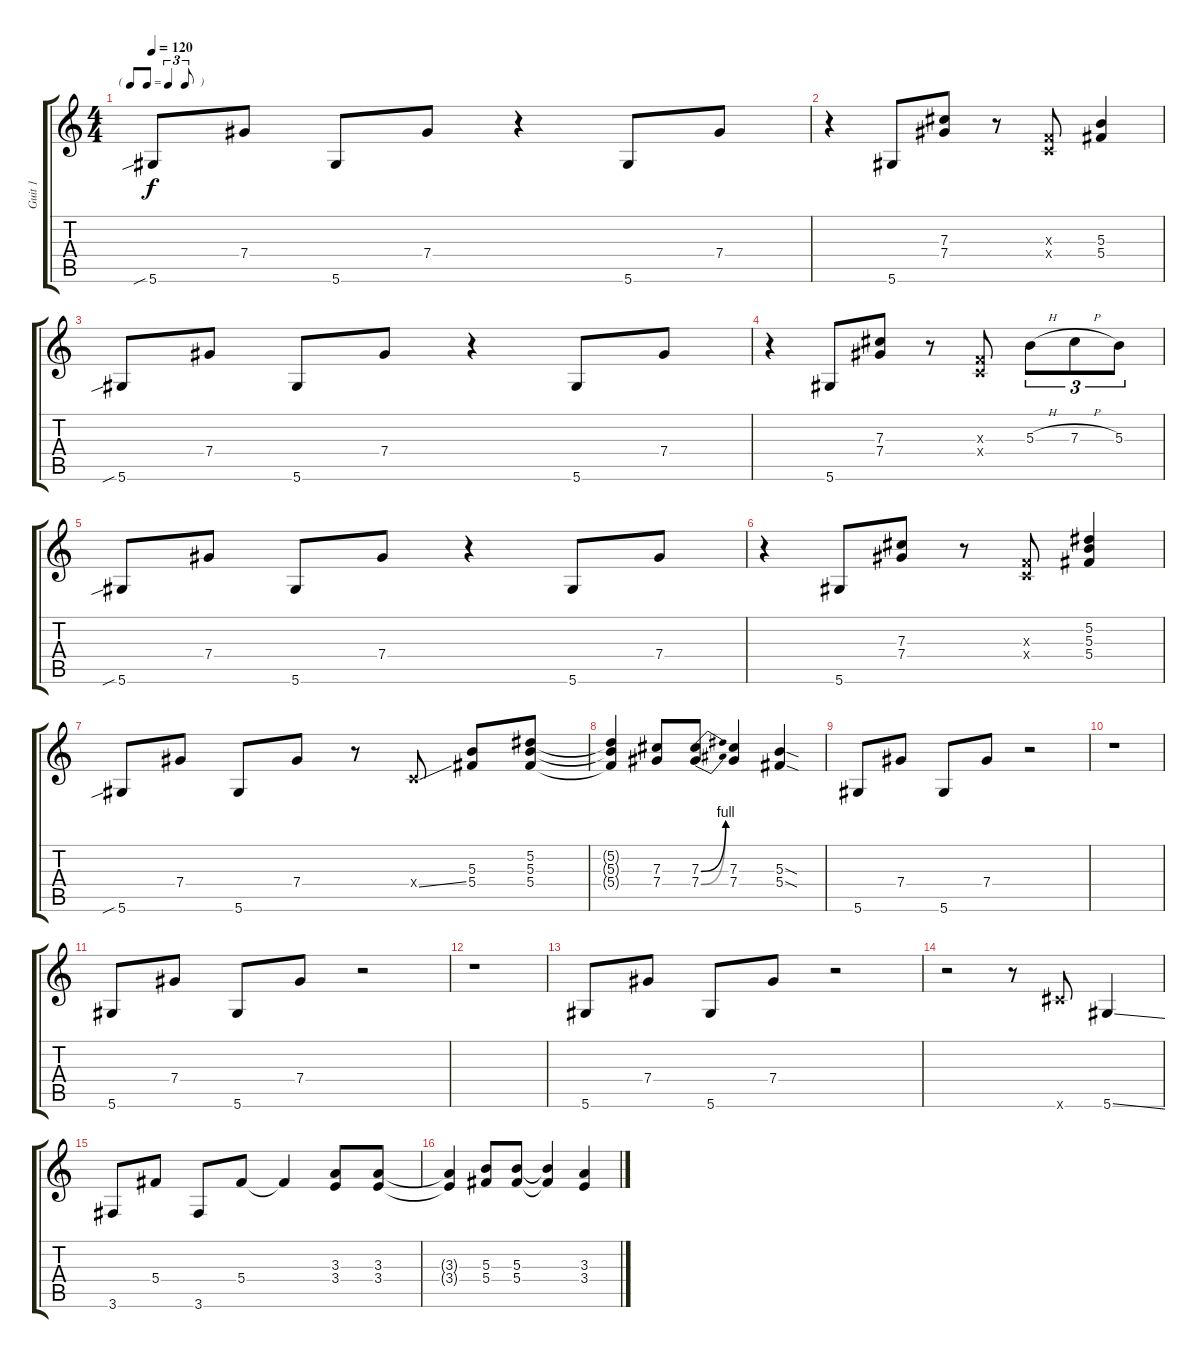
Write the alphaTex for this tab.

\track ("Guit 1" "Guit 1") {instrument distortionguitar}
\staff {score tabs}
\tuning (Eb4 Bb3 Gb3 Db3 Ab2 Eb2) {hide}
\ts (4 4)
\tf triplet8th
\tempo 120
\clef g2
\ks c
5.6{sib}.8{dy f} 7.4.8 5.6.8 7.4.8 r.4 5.6.8 7.4.8 |
r.4 5.6.8 (7.3 7.4).8 r.8 (-1.3{x} -1.4{x}).8 (5.3 5.4).4 |
5.6{sib}.8 7.4.8 5.6.8 7.4.8 r.4 5.6.8 7.4.8 |
r.4 5.6.8 (7.3 7.4).8 r.8 (-1.3{x} -1.4{x}).8 5.3{h}.8{tu (3 2)} 7.3{h}.8{tu (3 2)} 5.3.8{tu (3 2)} |
5.6{sib}.8 7.4.8 5.6.8 7.4.8 r.4 5.6.8 7.4.8 |
r.4 5.6.8 (7.3 7.4).8 r.8 (-1.3{x} -1.4{x}).8 (5.2 5.3 5.4).4 |
5.6{sib}.8 7.4.8 5.6.8 7.4.8 r.8 -1.4{ss x}.8 (5.3 5.4).8 (5.2 5.3 5.4).8 |
(5.2{t} 5.3{t} 5.4{t}).4 (7.3 7.4).8 (7.3{be (bend 0 0 60 4)} 7.4{be (bend 0 0 60 4)}).8 (7.3 7.4).4 (5.3{sod} 5.4{sod}).4 |
5.6.8 7.4.8 5.6.8 7.4.8 r.2 |
r.1 |
5.6.8 7.4.8 5.6.8 7.4.8 r.2 |
r.1 |
5.6.8 7.4.8 5.6.8 7.4.8 r.2 |
r.2 r.8 10.6{x}.8 5.6{ss}.4 |
3.6.8 5.4.8 3.6.8 5.4.8 5.4{t}.4 (3.3 3.4).8 (3.3 3.4).8 |
(3.3{t} 3.4{t}).4 (5.3 5.4).8 (5.3 5.4).8 (5.3{t} 5.4{t}).4 (3.3 3.4).4
